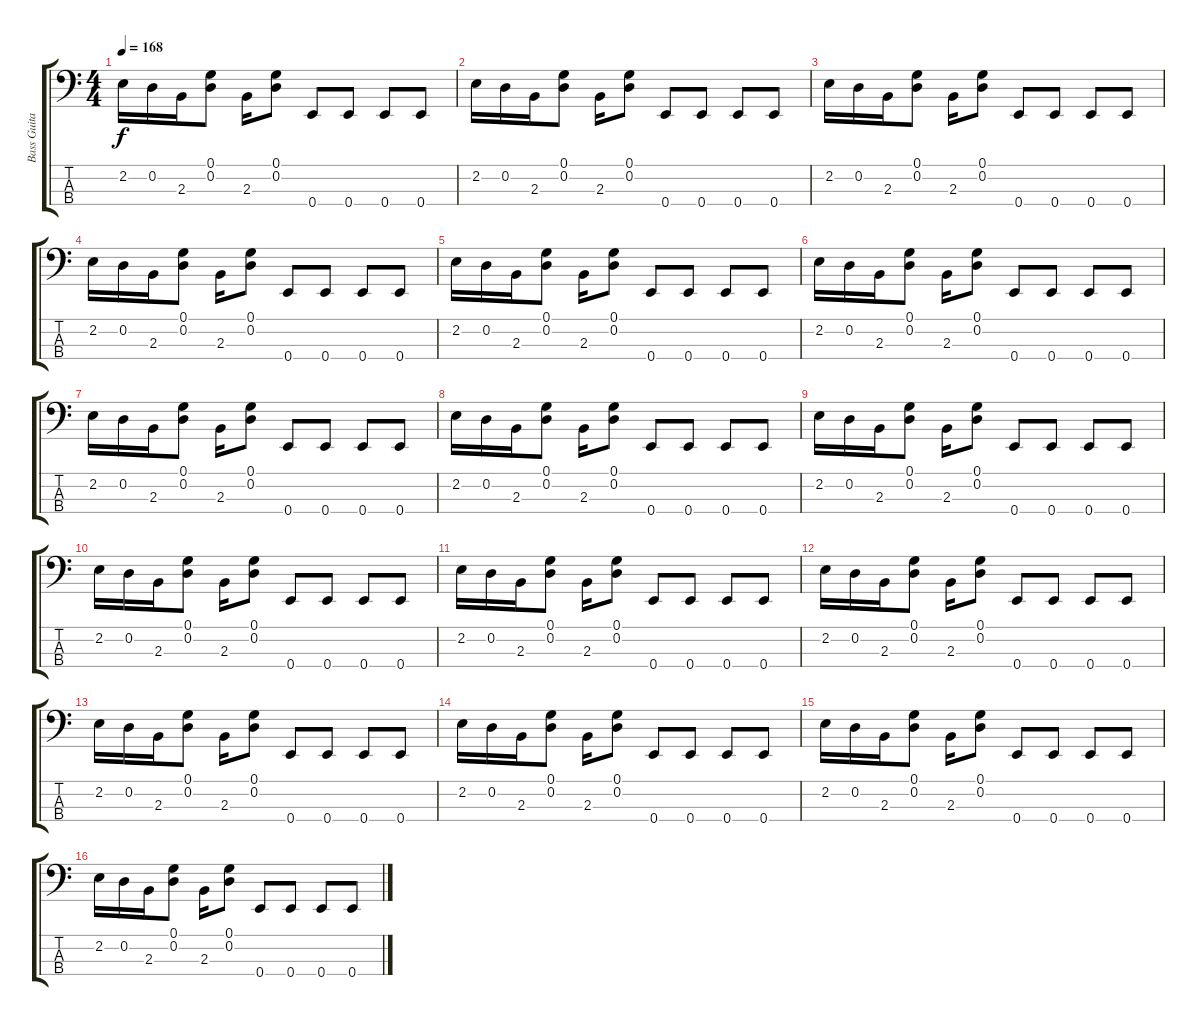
\track ("Bass Guitar" "Bass Guita") {instrument electricbassfinger}
\staff {score tabs}
\tuning (G2 D2 A1 E1) {hide}
\ts (4 4)
\tempo 168
\clef f4
\ks c
2.2.16{dy f} 0.2.16 2.3.16 (0.1 0.2).8 2.3.16 (0.1 0.2).8 0.4.8 0.4.8 0.4.8 0.4.8 |
2.2.16 0.2.16 2.3.16 (0.1 0.2).8 2.3.16 (0.1 0.2).8 0.4.8 0.4.8 0.4.8 0.4.8 |
2.2.16 0.2.16 2.3.16 (0.1 0.2).8 2.3.16 (0.1 0.2).8 0.4.8 0.4.8 0.4.8 0.4.8 |
2.2.16 0.2.16 2.3.16 (0.1 0.2).8 2.3.16 (0.1 0.2).8 0.4.8 0.4.8 0.4.8 0.4.8 |
2.2.16 0.2.16 2.3.16 (0.1 0.2).8 2.3.16 (0.1 0.2).8 0.4.8 0.4.8 0.4.8 0.4.8 |
2.2.16 0.2.16 2.3.16 (0.1 0.2).8 2.3.16 (0.1 0.2).8 0.4.8 0.4.8 0.4.8 0.4.8 |
2.2.16 0.2.16 2.3.16 (0.1 0.2).8 2.3.16 (0.1 0.2).8 0.4.8 0.4.8 0.4.8 0.4.8 |
2.2.16 0.2.16 2.3.16 (0.1 0.2).8 2.3.16 (0.1 0.2).8 0.4.8 0.4.8 0.4.8 0.4.8 |
2.2.16 0.2.16 2.3.16 (0.1 0.2).8 2.3.16 (0.1 0.2).8 0.4.8 0.4.8 0.4.8 0.4.8 |
2.2.16 0.2.16 2.3.16 (0.1 0.2).8 2.3.16 (0.1 0.2).8 0.4.8 0.4.8 0.4.8 0.4.8 |
2.2.16 0.2.16 2.3.16 (0.1 0.2).8 2.3.16 (0.1 0.2).8 0.4.8 0.4.8 0.4.8 0.4.8 |
2.2.16 0.2.16 2.3.16 (0.1 0.2).8 2.3.16 (0.1 0.2).8 0.4.8 0.4.8 0.4.8 0.4.8 |
2.2.16 0.2.16 2.3.16 (0.1 0.2).8 2.3.16 (0.1 0.2).8 0.4.8 0.4.8 0.4.8 0.4.8 |
2.2.16 0.2.16 2.3.16 (0.1 0.2).8 2.3.16 (0.1 0.2).8 0.4.8 0.4.8 0.4.8 0.4.8 |
2.2.16 0.2.16 2.3.16 (0.1 0.2).8 2.3.16 (0.1 0.2).8 0.4.8 0.4.8 0.4.8 0.4.8 |
2.2.16 0.2.16 2.3.16 (0.1 0.2).8 2.3.16 (0.1 0.2).8 0.4.8 0.4.8 0.4.8 0.4.8
